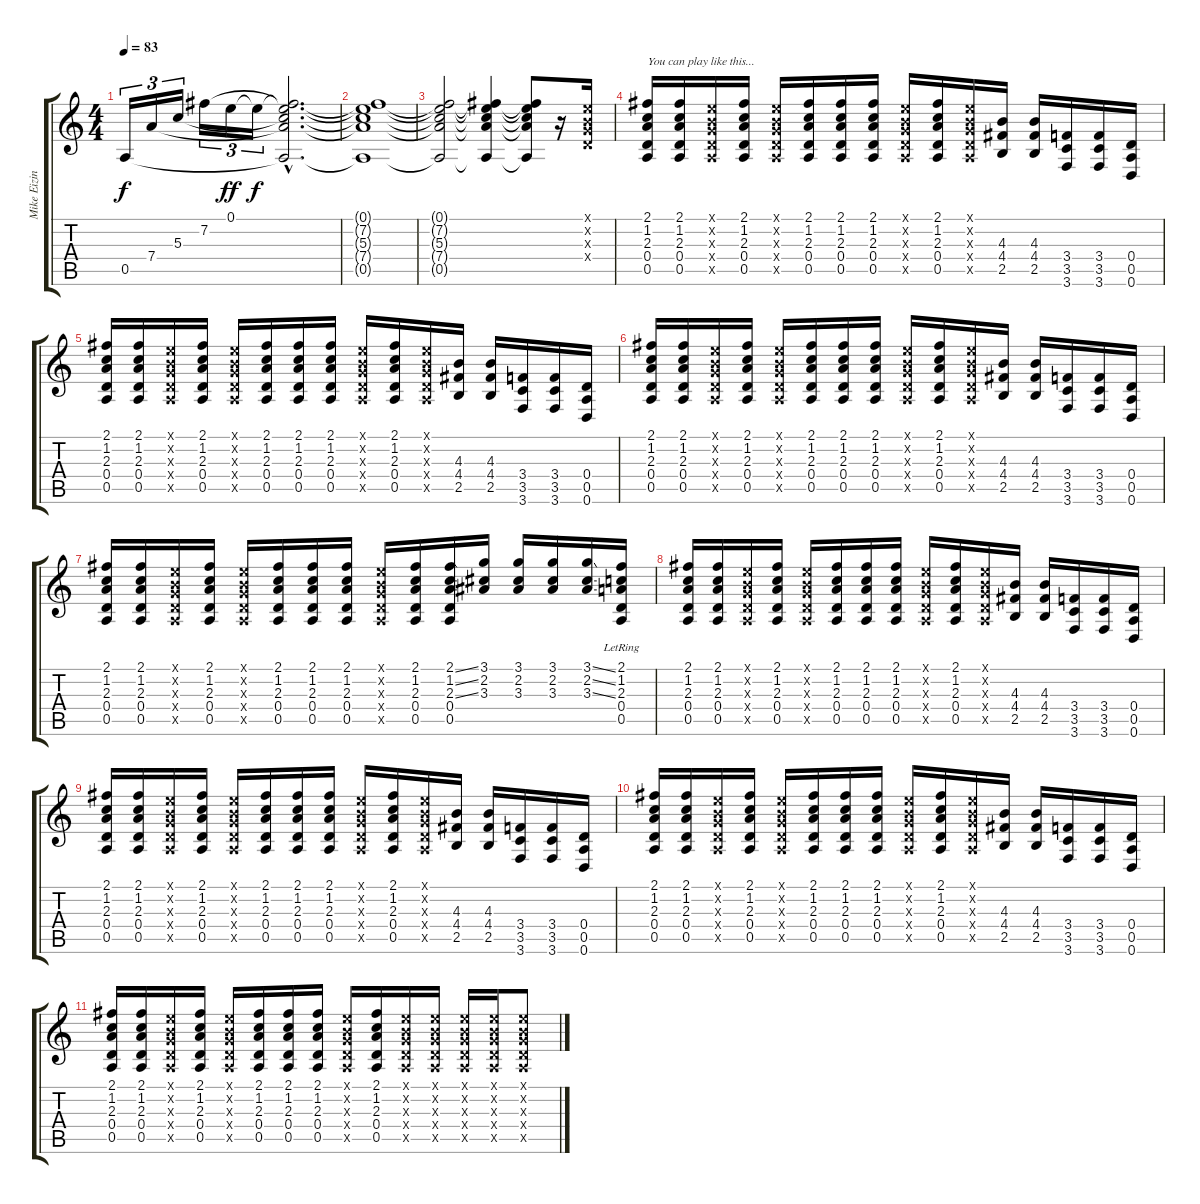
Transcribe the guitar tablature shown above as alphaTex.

\track ("Mike Eizinger" "Mike Eizin") {instrument distortionguitar}
\staff {score tabs}
\tuning (E4 B3 G3 D3 A2 D2) {hide}
\ts (4 4)
\tempo 83
\clef g2
\ks c
0.5.16{tu (3 2) dy f instrument distortionguitar} 7.4.16{tu (3 2)} 5.3.16{tu (3 2)} 7.2.16{tu (3 2)} 0.1.16{tu (3 2) dy ff} 0.1{t}.16{tu (3 2) dy f} (0.1{hac t} 7.2{hac t} 5.3{hac t} 7.4{hac t} 0.5{hac t}).2{d} |
(0.1{t} 7.2{t} 5.3{t} 7.4{t} 0.5{t}).1 |
(0.1{t} 7.2{t} 5.3{t} 7.4{t} 0.5{t}).2 (0.1{t} 7.2{t} 5.3{t} 7.4{t} 0.5{t}).4 (0.1{t} 7.2{t} 5.3{t} 7.4{t} 0.5{t}).8 r.16 (0.1{x} 0.2{x} 0.3{x} 0.4{x}).16 |
(2.1 1.2 2.3 0.4 0.5).16{txt "You can play like this..."} (2.1 1.2 2.3 0.4 0.5).16 (0.1{x} 0.2{x} 0.3{x} 0.4{x} 0.5{x}).16 (2.1 1.2 2.3 0.4 0.5).16 (0.1{x} 0.2{x} 0.3{x} 0.4{x} 0.5{x}).16 (2.1 1.2 2.3 0.4 0.5).16 (2.1 1.2 2.3 0.4 0.5).16 (2.1 1.2 2.3 0.4 0.5).16 (0.1{x} 0.2{x} 0.3{x} 0.4{x} 0.5{x}).16 (2.1 1.2 2.3 0.4 0.5).16 (0.1{x} 0.2{x} 0.3{x} 0.4{x} 0.5{x}).16 (4.3 4.4 2.5).16 (4.3 4.4 2.5).16 (3.4 3.5 3.6).16 (3.4 3.5 3.6).16 (0.4 0.5 0.6).16 |
(2.1 1.2 2.3 0.4 0.5).16 (2.1 1.2 2.3 0.4 0.5).16 (0.1{x} 0.2{x} 0.3{x} 0.4{x} 0.5{x}).16 (2.1 1.2 2.3 0.4 0.5).16 (0.1{x} 0.2{x} 0.3{x} 0.4{x} 0.5{x}).16 (2.1 1.2 2.3 0.4 0.5).16 (2.1 1.2 2.3 0.4 0.5).16 (2.1 1.2 2.3 0.4 0.5).16 (0.1{x} 0.2{x} 0.3{x} 0.4{x} 0.5{x}).16 (2.1 1.2 2.3 0.4 0.5).16 (0.1{x} 0.2{x} 0.3{x} 0.4{x} 0.5{x}).16 (4.3 4.4 2.5).16 (4.3 4.4 2.5).16 (3.4 3.5 3.6).16 (3.4 3.5 3.6).16 (0.4 0.5 0.6).16 |
(2.1 1.2 2.3 0.4 0.5).16 (2.1 1.2 2.3 0.4 0.5).16 (0.1{x} 0.2{x} 0.3{x} 0.4{x} 0.5{x}).16 (2.1 1.2 2.3 0.4 0.5).16 (0.1{x} 0.2{x} 0.3{x} 0.4{x} 0.5{x}).16 (2.1 1.2 2.3 0.4 0.5).16 (2.1 1.2 2.3 0.4 0.5).16 (2.1 1.2 2.3 0.4 0.5).16 (0.1{x} 0.2{x} 0.3{x} 0.4{x} 0.5{x}).16 (2.1 1.2 2.3 0.4 0.5).16 (0.1{x} 0.2{x} 0.3{x} 0.4{x} 0.5{x}).16 (4.3 4.4 2.5).16 (4.3 4.4 2.5).16 (3.4 3.5 3.6).16 (3.4 3.5 3.6).16 (0.4 0.5 0.6).16 |
(2.1 1.2 2.3 0.4 0.5).16 (2.1 1.2 2.3 0.4 0.5).16 (0.1{x} 0.2{x} 0.3{x} 0.4{x} 0.5{x}).16 (2.1 1.2 2.3 0.4 0.5).16 (0.1{x} 0.2{x} 0.3{x} 0.4{x} 0.5{x}).16 (2.1 1.2 2.3 0.4 0.5).16 (2.1 1.2 2.3 0.4 0.5).16 (2.1 1.2 2.3 0.4 0.5).16 (0.1{x} 0.2{x} 0.3{x} 0.4{x} 0.5{x}).16 (2.1 1.2 2.3 0.4 0.5).16 (2.1{ss} 1.2{ss} 2.3{ss} 0.4 0.5).16 (3.1 2.2 3.3).16 (3.1 2.2 3.3).16 (3.1 2.2 3.3).16 (3.1{ss} 2.2{ss} 3.3{ss}).16 (2.1{lr} 1.2{lr} 2.3{lr} 0.4{lr} 0.5{lr}).16 |
(2.1 1.2 2.3 0.4 0.5).16 (2.1 1.2 2.3 0.4 0.5).16 (0.1{x} 0.2{x} 0.3{x} 0.4{x} 0.5{x}).16 (2.1 1.2 2.3 0.4 0.5).16 (0.1{x} 0.2{x} 0.3{x} 0.4{x} 0.5{x}).16 (2.1 1.2 2.3 0.4 0.5).16 (2.1 1.2 2.3 0.4 0.5).16 (2.1 1.2 2.3 0.4 0.5).16 (0.1{x} 0.2{x} 0.3{x} 0.4{x} 0.5{x}).16 (2.1 1.2 2.3 0.4 0.5).16 (0.1{x} 0.2{x} 0.3{x} 0.4{x} 0.5{x}).16 (4.3 4.4 2.5).16 (4.3 4.4 2.5).16 (3.4 3.5 3.6).16 (3.4 3.5 3.6).16 (0.4 0.5 0.6).16 |
(2.1 1.2 2.3 0.4 0.5).16 (2.1 1.2 2.3 0.4 0.5).16 (0.1{x} 0.2{x} 0.3{x} 0.4{x} 0.5{x}).16 (2.1 1.2 2.3 0.4 0.5).16 (0.1{x} 0.2{x} 0.3{x} 0.4{x} 0.5{x}).16 (2.1 1.2 2.3 0.4 0.5).16 (2.1 1.2 2.3 0.4 0.5).16 (2.1 1.2 2.3 0.4 0.5).16 (0.1{x} 0.2{x} 0.3{x} 0.4{x} 0.5{x}).16 (2.1 1.2 2.3 0.4 0.5).16 (0.1{x} 0.2{x} 0.3{x} 0.4{x} 0.5{x}).16 (4.3 4.4 2.5).16 (4.3 4.4 2.5).16 (3.4 3.5 3.6).16 (3.4 3.5 3.6).16 (0.4 0.5 0.6).16 |
(2.1 1.2 2.3 0.4 0.5).16 (2.1 1.2 2.3 0.4 0.5).16 (0.1{x} 0.2{x} 0.3{x} 0.4{x} 0.5{x}).16 (2.1 1.2 2.3 0.4 0.5).16 (0.1{x} 0.2{x} 0.3{x} 0.4{x} 0.5{x}).16 (2.1 1.2 2.3 0.4 0.5).16 (2.1 1.2 2.3 0.4 0.5).16 (2.1 1.2 2.3 0.4 0.5).16 (0.1{x} 0.2{x} 0.3{x} 0.4{x} 0.5{x}).16 (2.1 1.2 2.3 0.4 0.5).16 (0.1{x} 0.2{x} 0.3{x} 0.4{x} 0.5{x}).16 (4.3 4.4 2.5).16 (4.3 4.4 2.5).16 (3.4 3.5 3.6).16 (3.4 3.5 3.6).16 (0.4 0.5 0.6).16 |
(2.1 1.2 2.3 0.4 0.5).16 (2.1 1.2 2.3 0.4 0.5).16 (0.1{x} 0.2{x} 0.3{x} 0.4{x} 0.5{x}).16 (2.1 1.2 2.3 0.4 0.5).16 (0.1{x} 0.2{x} 0.3{x} 0.4{x} 0.5{x}).16 (2.1 1.2 2.3 0.4 0.5).16 (2.1 1.2 2.3 0.4 0.5).16 (2.1 1.2 2.3 0.4 0.5).16 (0.1{x} 0.2{x} 0.3{x} 0.4{x} 0.5{x}).16 (2.1 1.2 2.3 0.4 0.5).16 (0.1{x} 0.2{x} 0.3{x} 0.4{x} 0.5{x}).16 (0.1{x} 0.2{x} 0.3{x} 0.4{x} 0.5{x}).16 (0.1{x} 0.2{x} 0.3{x} 0.4{x} 0.5{x}).16 (0.1{x} 0.2{x} 0.3{x} 0.4{x} 0.5{x}).16 (0.1{x} 0.2{x} 0.3{x} 0.4{x} 0.5{x}).8
